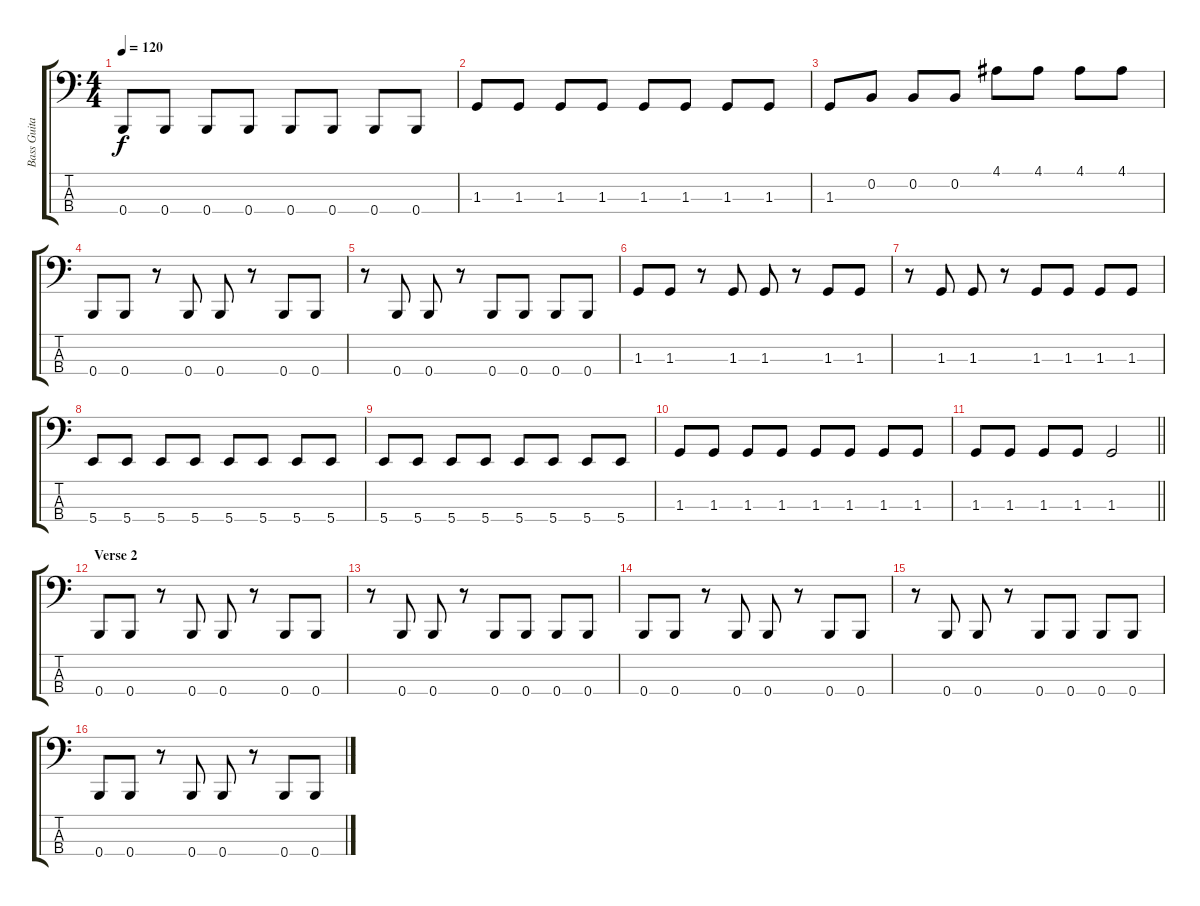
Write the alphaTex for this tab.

\track ("Bass Guitar" "Bass Guita") {instrument electricbassfinger}
\staff {score tabs}
\tuning (Gb2 B1 Gb1 B0) {hide}
\ts (4 4)
\tempo 120
\clef f4
\ks c
0.4.8{dy f} 0.4.8 0.4.8 0.4.8 0.4.8 0.4.8 0.4.8 0.4.8 |
1.3.8 1.3.8 1.3.8 1.3.8 1.3.8 1.3.8 1.3.8 1.3.8 |
1.3.8 0.2.8 0.2.8 0.2.8 4.1.8 4.1.8 4.1.8 4.1.8 |
0.4.8 0.4.8 r.8 0.4.8 0.4.8 r.8 0.4.8 0.4.8 |
r.8 0.4.8 0.4.8 r.8 0.4.8 0.4.8 0.4.8 0.4.8 |
1.3.8 1.3.8 r.8 1.3.8 1.3.8 r.8 1.3.8 1.3.8 |
r.8 1.3.8 1.3.8 r.8 1.3.8 1.3.8 1.3.8 1.3.8 |
5.4.8 5.4.8 5.4.8 5.4.8 5.4.8 5.4.8 5.4.8 5.4.8 |
5.4.8 5.4.8 5.4.8 5.4.8 5.4.8 5.4.8 5.4.8 5.4.8 |
1.3.8 1.3.8 1.3.8 1.3.8 1.3.8 1.3.8 1.3.8 1.3.8 |
\barLineRight lightlight
1.3.8 1.3.8 1.3.8 1.3.8 1.3.2 |
\section ("" "Verse 2")
0.4.8{volume 9} 0.4.8 r.8 0.4.8 0.4.8 r.8 0.4.8 0.4.8 |
r.8 0.4.8 0.4.8 r.8 0.4.8 0.4.8 0.4.8 0.4.8 |
0.4.8 0.4.8 r.8 0.4.8 0.4.8 r.8 0.4.8 0.4.8 |
r.8 0.4.8 0.4.8 r.8 0.4.8 0.4.8 0.4.8 0.4.8 |
0.4.8 0.4.8 r.8 0.4.8 0.4.8 r.8 0.4.8 0.4.8
